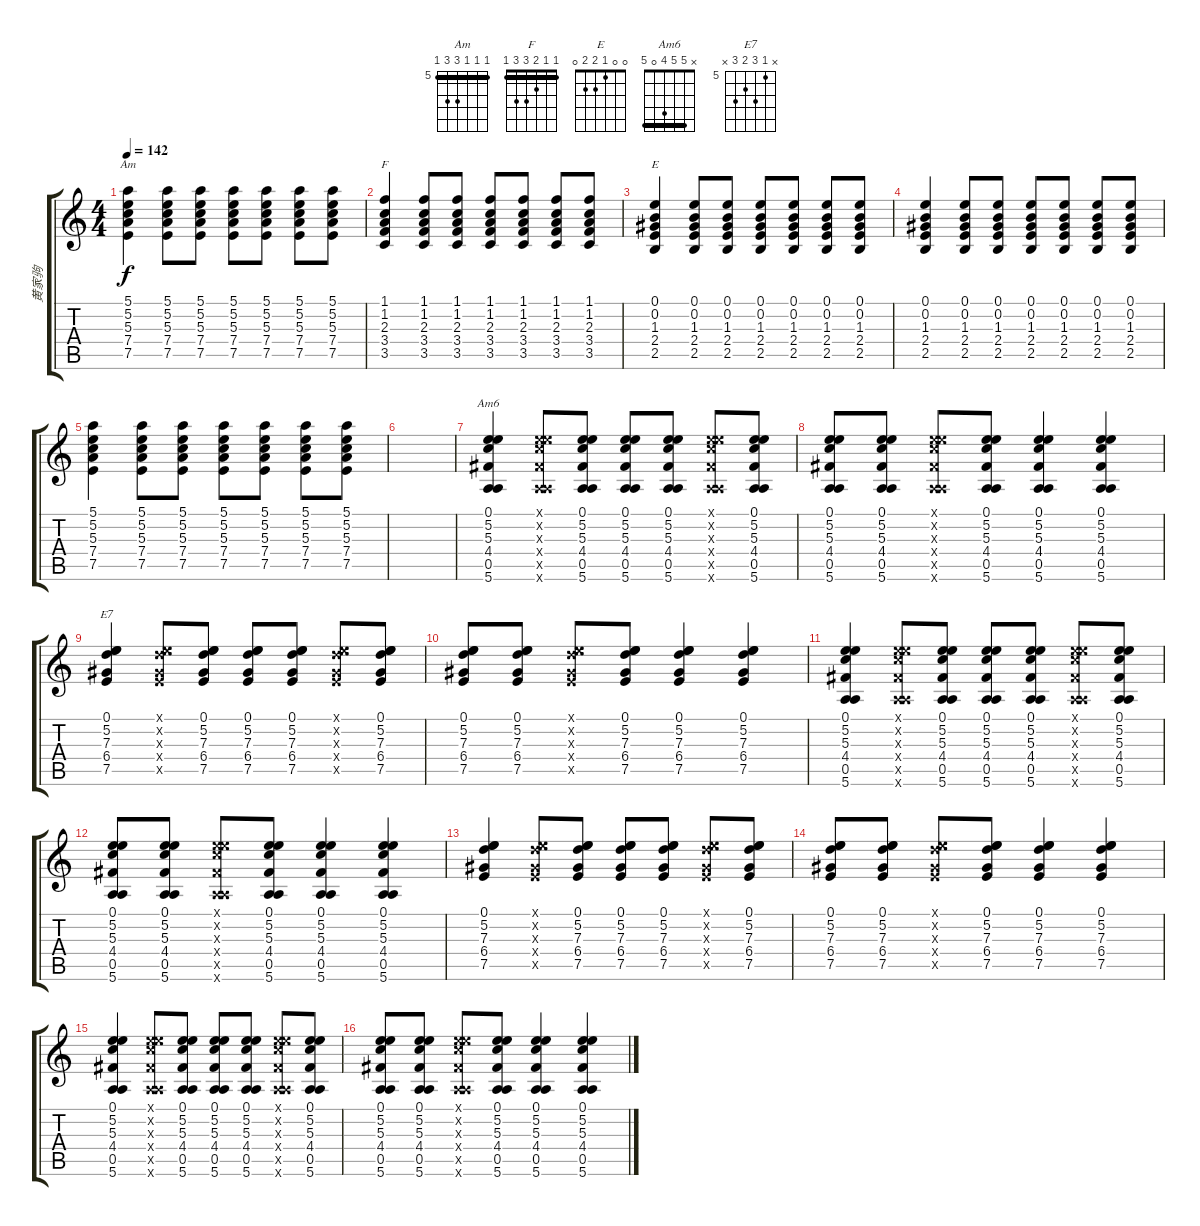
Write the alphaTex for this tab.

\track ("黄家驹" "黄家驹") {instrument acousticguitarsteel}
\staff {score tabs}
\tuning (E4 B3 G3 D3 A2 E2) {hide}
\chord ("Am" 5 5 5 7 7 5) {firstfret 5 barre 5}
\chord ("F" 1 1 2 3 3 1) {barre 1}
\chord ("E" 0 0 1 2 2 0)
\chord ("Am6" x 5 5 4 0 5) {barre 5}
\chord ("E7" x 5 7 6 7 x) {firstfret 5}
\ts (4 4)
\tempo 142
\clef g2
\ks c
(5.1 5.2 5.3 7.4 7.5).4{ch "Am" dy f} (5.1 5.2 5.3 7.4 7.5).8 (5.1 5.2 5.3 7.4 7.5).8 (5.1 5.2 5.3 7.4 7.5).8 (5.1 5.2 5.3 7.4 7.5).8 (5.1 5.2 5.3 7.4 7.5).8 (5.1 5.2 5.3 7.4 7.5).8 |
(1.1 1.2 2.3 3.4 3.5).4{ch "F"} (1.1 1.2 2.3 3.4 3.5).8 (1.1 1.2 2.3 3.4 3.5).8 (1.1 1.2 2.3 3.4 3.5).8 (1.1 1.2 2.3 3.4 3.5).8 (1.1 1.2 2.3 3.4 3.5).8 (1.1 1.2 2.3 3.4 3.5).8 |
(0.1 0.2 1.3 2.4 2.5).4{ch "E"} (0.1 0.2 1.3 2.4 2.5).8 (0.1 0.2 1.3 2.4 2.5).8 (0.1 0.2 1.3 2.4 2.5).8 (0.1 0.2 1.3 2.4 2.5).8 (0.1 0.2 1.3 2.4 2.5).8 (0.1 0.2 1.3 2.4 2.5).8 |
(0.1 0.2 1.3 2.4 2.5).4 (0.1 0.2 1.3 2.4 2.5).8 (0.1 0.2 1.3 2.4 2.5).8 (0.1 0.2 1.3 2.4 2.5).8 (0.1 0.2 1.3 2.4 2.5).8 (0.1 0.2 1.3 2.4 2.5).8 (0.1 0.2 1.3 2.4 2.5).8 |
(5.1 5.2 5.3 7.4 7.5).4 (5.1 5.2 5.3 7.4 7.5).8 (5.1 5.2 5.3 7.4 7.5).8 (5.1 5.2 5.3 7.4 7.5).8 (5.1 5.2 5.3 7.4 7.5).8 (5.1 5.2 5.3 7.4 7.5).8 (5.1 5.2 5.3 7.4 7.5).8 |
|
(0.1 5.2 5.3 4.4 0.5 5.6).4{ch "Am6"} (0.1{x} 5.2{x} 5.3{x} 4.4{x} 0.5{x} 5.6{x}).8 (0.1 5.2 5.3 4.4 0.5 5.6).8 (0.1 5.2 5.3 4.4 0.5 5.6).8 (0.1 5.2 5.3 4.4 0.5 5.6).8 (0.1{x} 5.2{x} 5.3{x} 4.4{x} 0.5{x} 5.6{x}).8 (0.1 5.2 5.3 4.4 0.5 5.6).8 |
(0.1 5.2 5.3 4.4 0.5 5.6).8 (0.1 5.2 5.3 4.4 0.5 5.6).8 (0.1{x} 5.2{x} 5.3{x} 4.4{x} 0.5{x} 5.6{x}).8 (0.1 5.2 5.3 4.4 0.5 5.6).8 (0.1 5.2 5.3 4.4 0.5 5.6).4 (0.1 5.2 5.3 4.4 0.5 5.6).4 |
(0.1 5.2 7.3 6.4 7.5).4{ch "E7"} (0.1{x} 5.2{x} 7.3{x} 6.4{x} 7.5{x}).8 (0.1 5.2 7.3 6.4 7.5).8 (0.1 5.2 7.3 6.4 7.5).8 (0.1 5.2 7.3 6.4 7.5).8 (0.1{x} 5.2{x} 7.3{x} 6.4{x} 7.5{x}).8 (0.1 5.2 7.3 6.4 7.5).8 |
(0.1 5.2 7.3 6.4 7.5).8 (0.1 5.2 7.3 6.4 7.5).8 (0.1{x} 5.2{x} 7.3{x} 6.4{x} 7.5{x}).8 (0.1 5.2 7.3 6.4 7.5).8 (0.1 5.2 7.3 6.4 7.5).4 (0.1 5.2 7.3 6.4 7.5).4 |
(0.1 5.2 5.3 4.4 0.5 5.6).4 (0.1{x} 5.2{x} 5.3{x} 4.4{x} 0.5{x} 5.6{x}).8 (0.1 5.2 5.3 4.4 0.5 5.6).8 (0.1 5.2 5.3 4.4 0.5 5.6).8 (0.1 5.2 5.3 4.4 0.5 5.6).8 (0.1{x} 5.2{x} 5.3{x} 4.4{x} 0.5{x} 5.6{x}).8 (0.1 5.2 5.3 4.4 0.5 5.6).8 |
(0.1 5.2 5.3 4.4 0.5 5.6).8 (0.1 5.2 5.3 4.4 0.5 5.6).8 (0.1{x} 5.2{x} 5.3{x} 4.4{x} 0.5{x} 5.6{x}).8 (0.1 5.2 5.3 4.4 0.5 5.6).8 (0.1 5.2 5.3 4.4 0.5 5.6).4 (0.1 5.2 5.3 4.4 0.5 5.6).4 |
(0.1 5.2 7.3 6.4 7.5).4 (0.1{x} 5.2{x} 7.3{x} 6.4{x} 7.5{x}).8 (0.1 5.2 7.3 6.4 7.5).8 (0.1 5.2 7.3 6.4 7.5).8 (0.1 5.2 7.3 6.4 7.5).8 (0.1{x} 5.2{x} 7.3{x} 6.4{x} 7.5{x}).8 (0.1 5.2 7.3 6.4 7.5).8 |
(0.1 5.2 7.3 6.4 7.5).8 (0.1 5.2 7.3 6.4 7.5).8 (0.1{x} 5.2{x} 7.3{x} 6.4{x} 7.5{x}).8 (0.1 5.2 7.3 6.4 7.5).8 (0.1 5.2 7.3 6.4 7.5).4 (0.1 5.2 7.3 6.4 7.5).4 |
(0.1 5.2 5.3 4.4 0.5 5.6).4 (0.1{x} 5.2{x} 5.3{x} 4.4{x} 0.5{x} 5.6{x}).8 (0.1 5.2 5.3 4.4 0.5 5.6).8 (0.1 5.2 5.3 4.4 0.5 5.6).8 (0.1 5.2 5.3 4.4 0.5 5.6).8 (0.1{x} 5.2{x} 5.3{x} 4.4{x} 0.5{x} 5.6{x}).8 (0.1 5.2 5.3 4.4 0.5 5.6).8 |
(0.1 5.2 5.3 4.4 0.5 5.6).8 (0.1 5.2 5.3 4.4 0.5 5.6).8 (0.1{x} 5.2{x} 5.3{x} 4.4{x} 0.5{x} 5.6{x}).8 (0.1 5.2 5.3 4.4 0.5 5.6).8 (0.1 5.2 5.3 4.4 0.5 5.6).4 (0.1 5.2 5.3 4.4 0.5 5.6).4
